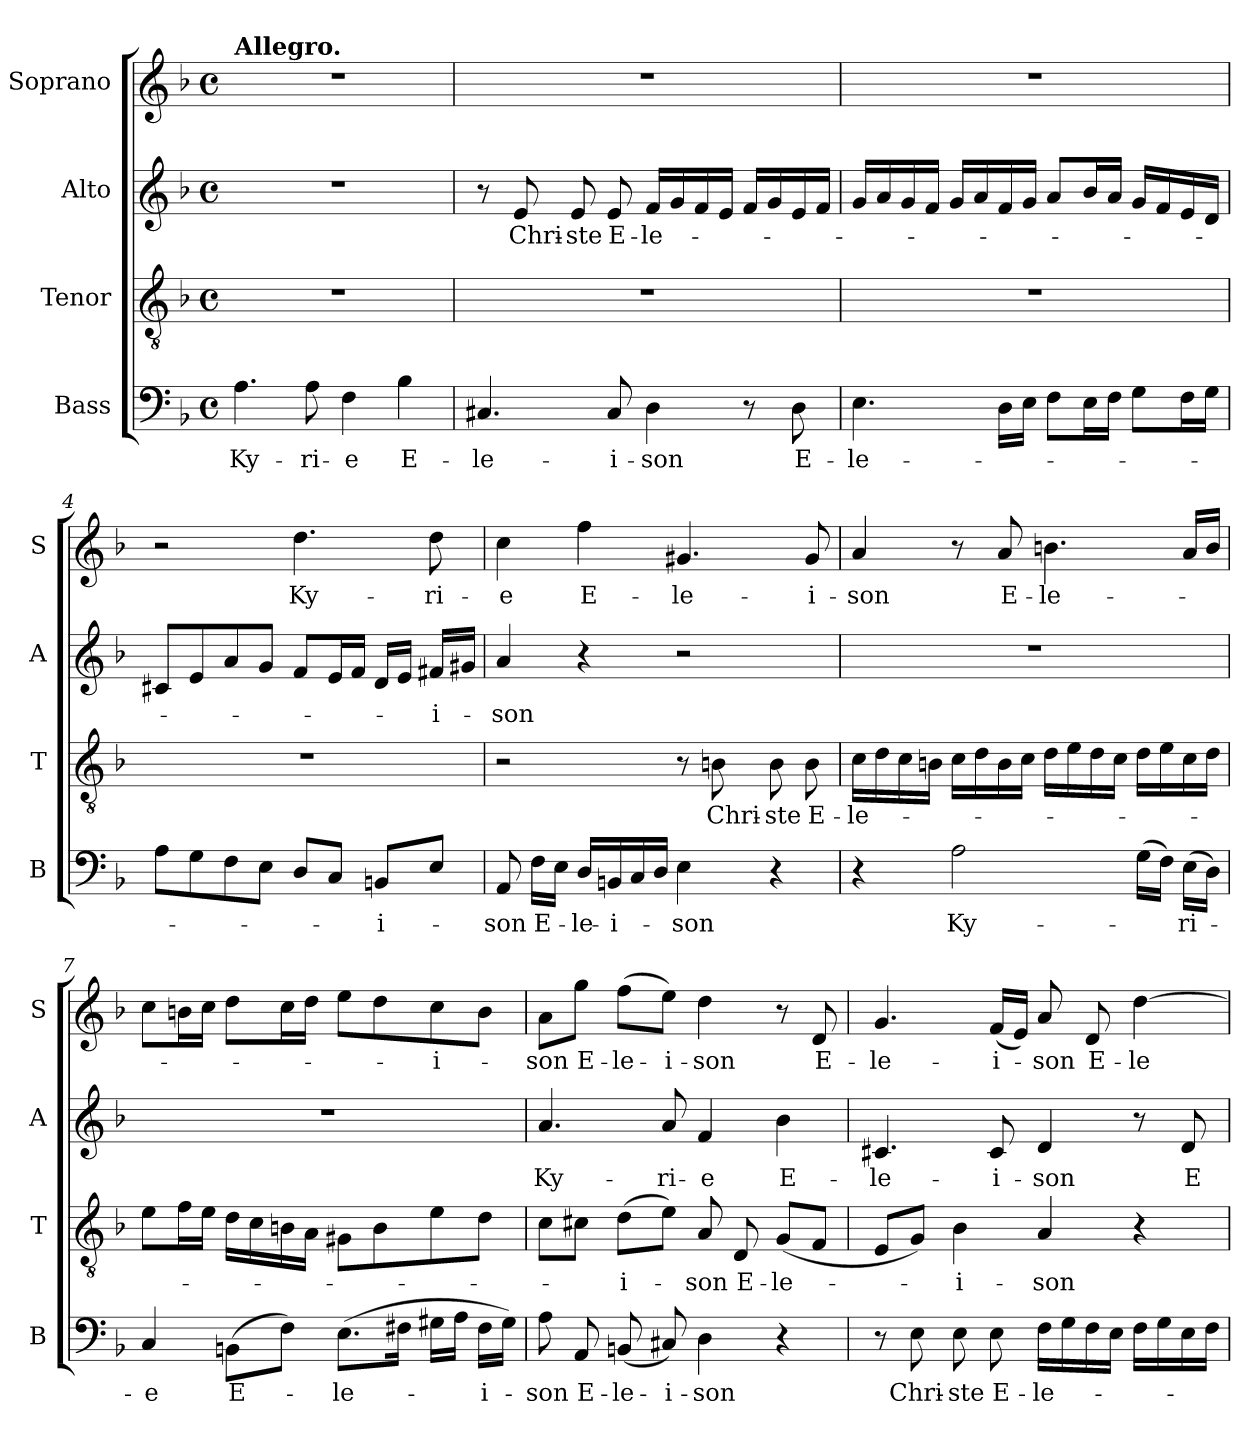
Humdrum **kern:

**kern	**text	**kern	**text	**kern	**text	**kern	**text
*part4	*part4	*part3	*part3	*part2	*part2	*part1	*part1
*staff4	*staff4	*staff3	*staff3	*staff2	*staff2	*staff1	*staff1
*I"Bass	*	*I"Tenor	*	*I"Alto	*	*I"Soprano	*
*I'B	*	*I'T	*	*I'A	*	*I'S	*
*clefF4	*	*clefGv2	*	*clefG2	*	*clefG2	*
*k[b-]	*	*k[b-]	*	*k[b-]	*	*k[b-]	*
*F:	*	*F:	*	*F:	*	*F:	*
*M4/4	*	*M4/4	*	*M4/4	*	*M4/4	*
*met(c)	*	*met(c)	*	*met(c)	*	*met(c)	*
=1	=1	=1	=1	=1	=1	=1	=1
!	!	!	!	!	!	!LO:TX:a:B:t=Allegro.	!
!	!LO:LY:b	!	!	!	!	!	!
4.A\	Ky-	1r	.	1r	.	1r	.
!	!LO:LY:b	!	!	!	!	!	!
8A\	-ri-	.	.	.	.	.	.
!	!LO:LY:b	!	!	!	!	!	!
4F\	-e	.	.	.	.	.	.
!	!LO:LY:b	!	!	!	!	!	!
4B-\	E-	.	.	.	.	.	.
=2	=2	=2	=2	=2	=2	=2	=2
!	!LO:LY:b	!	!	!	!	!	!
4.C#X/	-le-	1r	.	8r	.	1r	.
!	!	!	!	!	!LO:LY:b	!	!
.	.	.	.	8e/	Chri-	.	.
!	!	!	!	!	!LO:LY:b	!	!
.	.	.	.	8e/	-ste	.	.
!	!LO:LY:b	!	!	!	!LO:LY:b	!	!
8C#/	-i-	.	.	8e/	E-	.	.
!	!LO:LY:b	!	!	!	!LO:LY:b	!	!
4D\	-son	.	.	16f/LL	-le-	.	.
.	.	.	.	16g/	.	.	.
.	.	.	.	16f/	.	.	.
.	.	.	.	16e/JJ	.	.	.
8r	.	.	.	16f/LL	.	.	.
.	.	.	.	16g/	.	.	.
!	!LO:LY:b	!	!	!	!	!	!
8D\	E-	.	.	16e/	.	.	.
.	.	.	.	16f/JJ	.	.	.
=3	=3	=3	=3	=3	=3	=3	=3
!	!LO:LY:b	!	!	!	!	!	!
4.E\	-le-	1r	.	16g/LL	.	1r	.
.	.	.	.	16a/	.	.	.
.	.	.	.	16g/	.	.	.
.	.	.	.	16f/JJ	.	.	.
.	.	.	.	16g/LL	.	.	.
.	.	.	.	16a/	.	.	.
16D\LL	.	.	.	16f/	.	.	.
16E\JJ	.	.	.	16g/JJ	.	.	.
8F\L	.	.	.	8a/L	.	.	.
16E\L	.	.	.	16b-/L	.	.	.
16F\JJ	.	.	.	16a/JJ	.	.	.
8G\L	.	.	.	16g/LL	.	.	.
.	.	.	.	16f/	.	.	.
16F\L	.	.	.	16e/	.	.	.
16G\JJ	.	.	.	16d/JJ	.	.	.
!!LO:LB:g=z
=4	=4	=4	=4	=4	=4	=4	=4
8A\L	.	1r	.	8c#X/L	.	2r	.
8G\	.	.	.	8e/	.	.	.
8F\	.	.	.	8a/	.	.	.
8E\J	.	.	.	8g/J	.	.	.
!	!	!	!	!	!	!	!LO:LY:b
8D/L	.	.	.	8f/L	.	4.dd\	Ky-
8C/J	.	.	.	16e/L	.	.	.
.	.	.	.	16f/JJ	.	.	.
!	!LO:LY:b	!	!	!	!	!	!
8BBn/L	-i-	.	.	16d/LL	.	.	.
.	.	.	.	16e/JJ	.	.	.
!	!	!	!	!	!LO:LY:b	!	!LO:LY:b
8E/J	.	.	.	16f#X/LL	-i-	8dd\	-ri-
.	.	.	.	16g#X/JJ	.	.	.
=5	=5	=5	=5	=5	=5	=5	=5
!	!LO:LY:b	!	!	!	!LO:LY:b	!	!LO:LY:b
8AA/	-son	2r	.	4a/	-son	4cc\	-e
!	!LO:LY:b	!	!	!	!	!	!
16F\LL	E-	.	.	.	.	.	.
16E\JJ	.	.	.	.	.	.	.
!	!LO:LY:b	!	!	!	!	!	!LO:LY:b
16D/LL	-le-	.	.	4r	.	4ff\	E-
!	!LO:LY:b	!	!	!	!	!	!
16BBn/	-i-	.	.	.	.	.	.
16C/	.	.	.	.	.	.	.
16D/JJ	.	.	.	.	.	.	.
!	!LO:LY:b	!	!	!	!	!	!LO:LY:b
4E\	-son	8r	.	2r	.	4.g#X/	-le-
!	!	!	!LO:LY:b	!	!	!	!
.	.	8Bn\	Chri-	.	.	.	.
!	!	!	!LO:LY:b	!	!	!	!
4r	.	8B\	-ste	.	.	.	.
!	!	!	!LO:LY:b	!	!	!	!LO:LY:b
.	.	8B\	E-	.	.	8g#/	-i-
=6	=6	=6	=6	=6	=6	=6	=6
!	!	!	!LO:LY:b	!	!	!	!LO:LY:b
4r	.	16c\LL	-le-	1r	.	4a/	-son
.	.	16d\	.	.	.	.	.
.	.	16c\	.	.	.	.	.
.	.	16Bn\JJ	.	.	.	.	.
!	!LO:LY:b	!	!	!	!	!	!
2A\	Ky-	16c\LL	.	.	.	8r	.
.	.	16d\	.	.	.	.	.
!	!	!	!	!	!	!	!LO:LY:b
.	.	16B\	.	.	.	8a/	E-
.	.	16c\JJ	.	.	.	.	.
!	!	!	!	!	!	!	!LO:LY:b
.	.	16d\LL	.	.	.	4.bn\	-le-
.	.	16e\	.	.	.	.	.
.	.	16d\	.	.	.	.	.
.	.	16c\JJ	.	.	.	.	.
(>16G\LL	.	16d\LL	.	.	.	.	.
16F\JJ)	.	16e\	.	.	.	.	.
!	!LO:LY:b	!	!	!	!	!	!
(>16E\LL	-ri-	16c\	.	.	.	16a/LL	.
16D\JJ)	.	16d\JJ	.	.	.	16b/JJ	.
!!LO:PB:g=z
=7	=7	=7	=7	=7	=7	=7	=7
!	!LO:LY:b	!	!	!	!	!	!
4C/	-e	8e\L	.	1r	.	8cc\L	.
.	.	16f\L	.	.	.	16bn\L	.
.	.	16e\JJ	.	.	.	16cc\JJ	.
!	!LO:LY:b	!	!	!	!	!	!
(>8BBn\L	E-	16d\LL	.	.	.	8dd\L	.
.	.	16c\	.	.	.	.	.
8F\J)	.	16Bn\	.	.	.	16cc\L	.
.	.	16A\JJ	.	.	.	16dd\JJ	.
!	!LO:LY:b	!	!	!	!	!	!
(>8.E\L	-le-	8G#X\L	.	.	.	8ee\L	.
.	.	8B\	.	.	.	8dd\	.
16F#X\Jk	.	.	.	.	.	.	.
!	!	!	!	!	!	!	!LO:LY:b
16G#X\LL	.	8e\	.	.	.	8cc\	-i-
16A\JJ	.	.	.	.	.	.	.
!	!LO:LY:b	!	!	!	!	!	!
16F#\LL	-i-	8d\J	.	.	.	8b\J	.
16G#\JJ)	.	.	.	.	.	.	.
=8	=8	=8	=8	=8	=8	=8	=8
!	!LO:LY:b	!	!	!	!LO:LY:b	!	!LO:LY:b
8A\	-son	8c\L	.	4.a/	Ky-	8a\L	-son
!	!LO:LY:b	!	!	!	!	!	!LO:LY:b
8AA/	E-	8c#X\J	.	.	.	8gg\J	E-
!	!LO:LY:b	!	!LO:LY:b	!	!	!	!LO:LY:b
(<8BBn/	-le-	(>8d\L	-i-	.	.	(>8ff\L	-le-
!	!LO:LY:b	!	!	!	!LO:LY:b	!	!LO:LY:b
8C#X/)	-i-	8e\J)	.	8a/	-ri-	8ee\J)	-i-
!	!LO:LY:b	!	!LO:LY:b	!	!LO:LY:b	!	!LO:LY:b
4D\	-son	8A/	-son	4f/	-e	4dd\	-son
!	!	!	!LO:LY:b	!	!	!	!
.	.	8D/	E-	.	.	.	.
!	!	!	!LO:LY:b	!	!LO:LY:b	!	!
4r	.	(<8G/L	-le-	4b-\	E-	8r	.
!	!	!	!	!	!	!	!LO:LY:b
.	.	8F/J	.	.	.	8d/	E-
=9	=9	=9	=9	=9	=9	=9	=9
!	!	!	!	!	!LO:LY:b	!	!LO:LY:b
8r	.	8E/L	.	4.c#X/	-le-	4.g/	-le-
!	!LO:LY:b	!	!	!	!	!	!
8E\	Chri-	8G/J)	.	.	.	.	.
!	!LO:LY:b	!	!LO:LY:b	!	!	!	!
8E\	-ste	4B-\	-i-	.	.	.	.
!	!LO:LY:b	!	!	!	!LO:LY:b	!	!LO:LY:b
8E\	E-	.	.	8c#/	-i-	(<16f/LL	-i-
.	.	.	.	.	.	16e/JJ)	.
!	!LO:LY:b	!	!LO:LY:b	!	!LO:LY:b	!	!LO:LY:b
16F\LL	-le-	4A/	-son	4d/	-son	8a/	-son
16G\	.	.	.	.	.	.	.
!	!	!	!	!	!	!	!LO:LY:b
16F\	.	.	.	.	.	8d/	E-
16E\JJ	.	.	.	.	.	.	.
!	!	!	!	!	!	!	!LO:LY:b
16F\LL	.	4r	.	8r	.	[4dd\	-le-
16G\	.	.	.	.	.	.	.
!	!	!	!	!	!LO:LY:b	!	!
16E\	.	.	.	8d/	E-	.	.
16F\JJ	.	.	.	.	.	.	.
=	=	=	=	=	=	=	=
*-	*-	*-	*-	*-	*-	*-	*-
